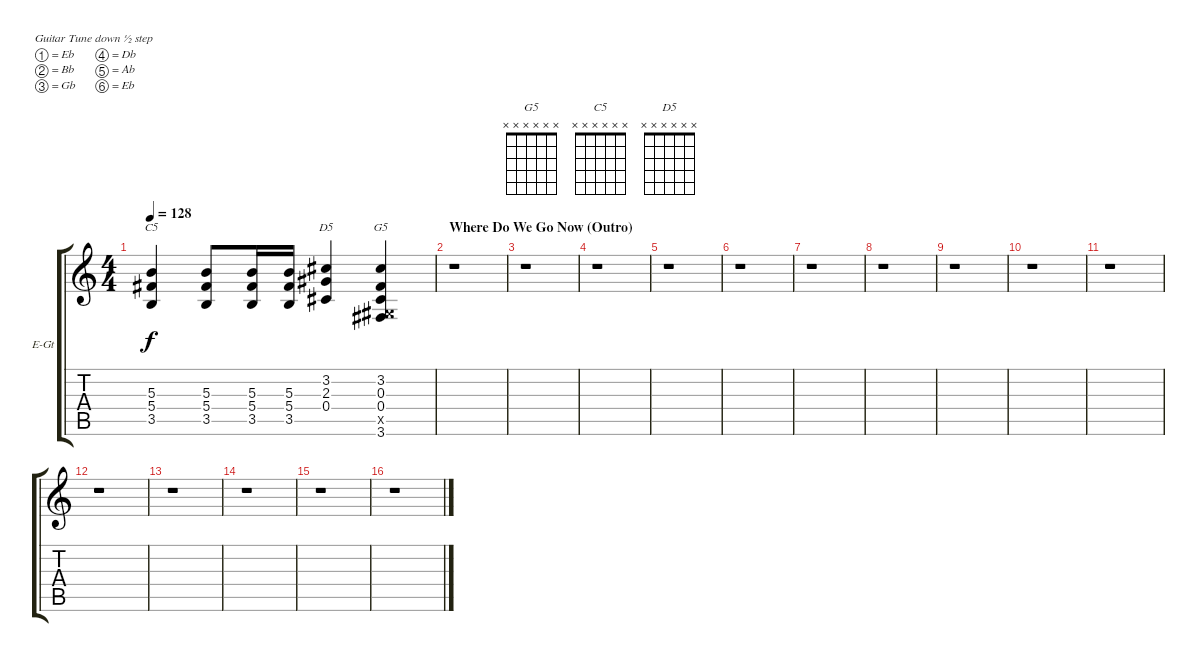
\bracketExtendMode groupsimilarinstruments
\firstSystemTrackNameOrientation horizontal
\otherSystemsTrackNameOrientation horizontal
\track ("Guitar 3 (Slash)" "E-Gt") {instrument electricguitarjazz}
\staff {score tabs}
\tuning (Eb4 Bb3 Gb3 Db3 Ab2 Eb2)
\chord ("G5" x x x x x x)
\chord ("C5" x x x x x x)
\chord ("D5" x x x x x x)
\ts (4 4)
\tempo 128
\clef g2
\ks c
(5.3 5.4 3.5).4{ch "C5" dy f} (5.3 5.4 3.5).8 (5.3 5.4 3.5).16 (5.3 5.4 3.5).16 (3.2 2.3 0.4).4{ch "D5"} (3.2 0.3 0.4 0.5{x} 3.6).4{ch "G5"} |
\section ("" "Where Do We Go Now (Outro)")
r.1 |
r.1 |
r.1 |
r.1 |
r.1 |
r.1 |
r.1 |
r.1 |
r.1 |
r.1 |
r.1 |
r.1 |
r.1 |
r.1 |
r.1
